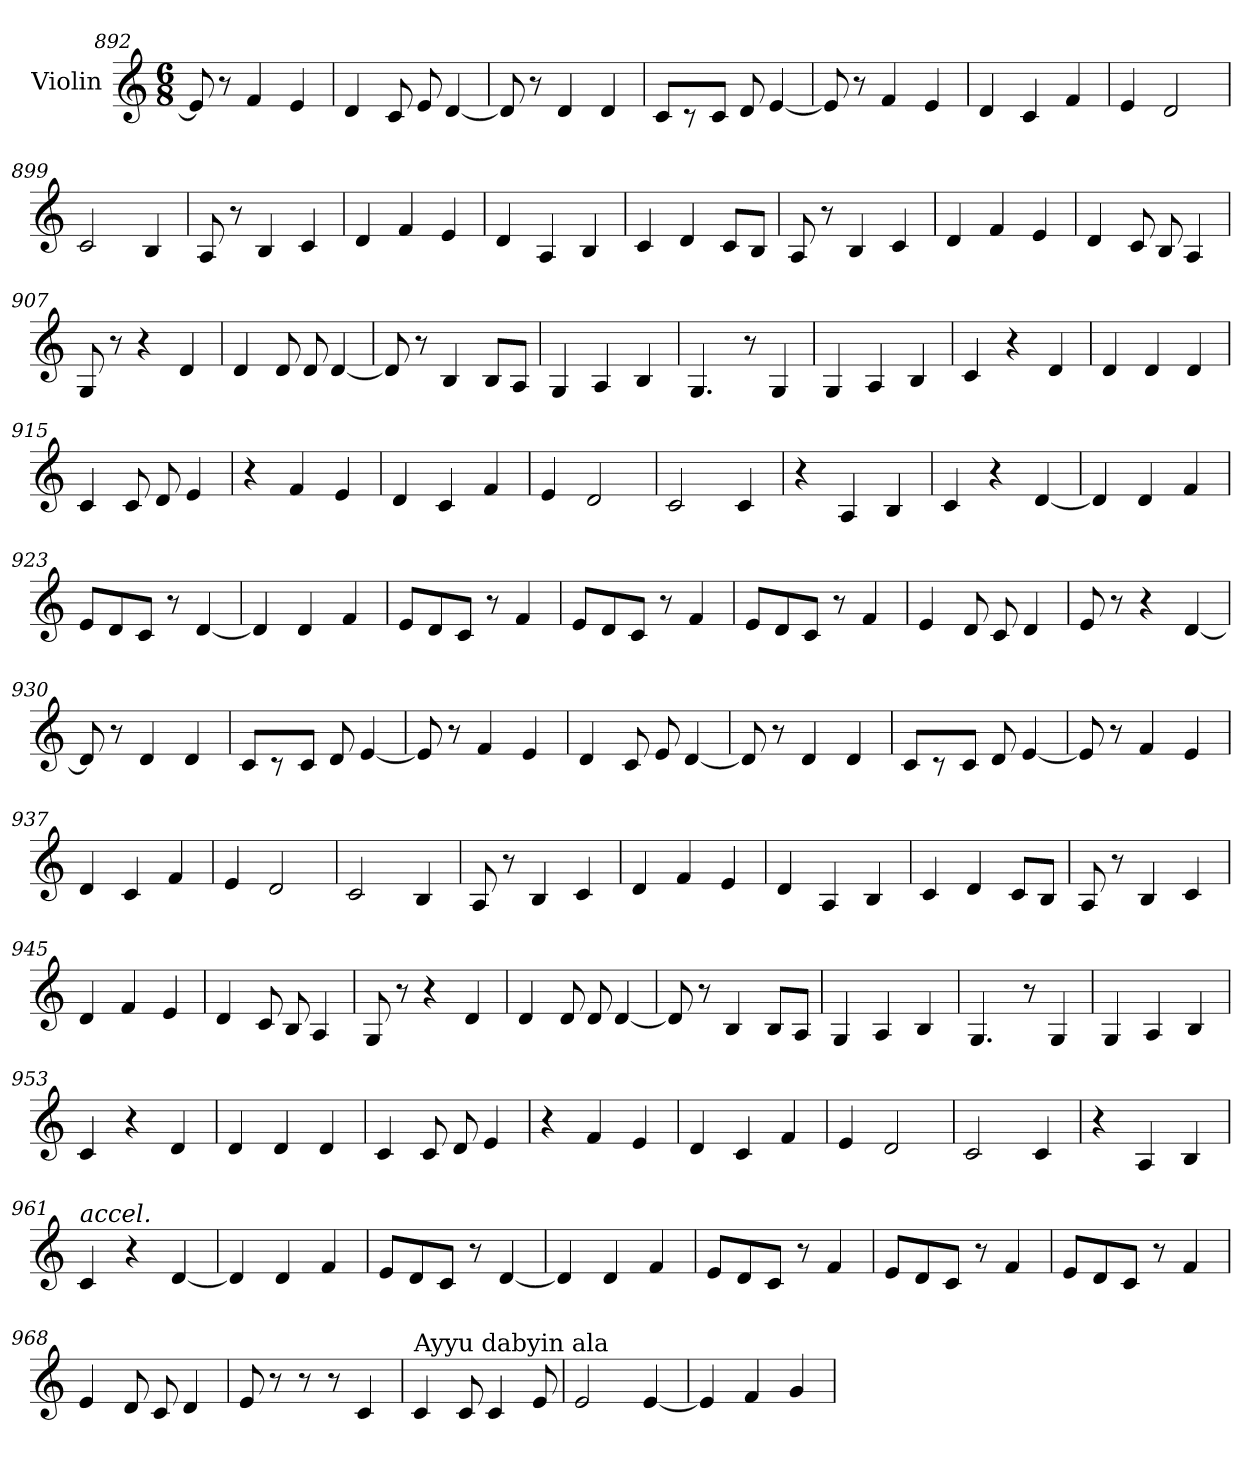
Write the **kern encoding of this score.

**kern
*part1
*staff1
*I"Violin
*clefG2
*k[]
*M6/8
=892
8e/]
8r
4f/
4e/
=893
4d/
8c/
8e/
[4d/
=894
8d/]
8r
4d/
4d/
=895
8c/L
8r
8c/J
8d/
[4e/
=896
8e/]
8r
4f/
4e/
=897
4d/
4c/
4f/
!!LO:LB:g=z
=898
4e/
2d/
=899
2c/
4B/
=900
8A/
8r
4B/
4c/
=901
4d/
4f/
4e/
=902
4d/
4A/
4B/
=903
4c/
4d/
8c/L
8B/J
=904
8A/
8r
4B/
4c/
!!LO:LB:g=z
=905
4d/
4f/
4e/
=906
4d/
8c/
8B/
4A/
=907
8G/
8r
4r
4d/
=908
4d/
8d/
8d/
[4d/
=909
8d/]
8r
4B/
8B/L
8A/J
=910
4G/
4A/
4B/
=911
4.G/
8r
4G/
!!LO:LB:g=z
=912
4G/
4A/
4B/
=913
4c/
4r
4d/
=914
4d/
4d/
4d/
=915
4c/
8c/
8d/
4e/
=916
4r
4f/
4e/
=917
4d/
4c/
4f/
=918
4e/
2d/
!!LO:PB:g=z
=919
2c/
4c/
=920
4r
4A/
4B/
=921
4c/
4r
[4d/
=922
4d/]
4d/
4f/
=923
8e/L
8d/
8c/J
8r
[4d/
=924
4d/]
4d/
4f/
=925
8e/L
8d/
8c/J
8r
4f/
!!LO:LB:g=z
=926
8e/L
8d/
8c/J
8r
4f/
=927
8e/L
8d/
8c/J
8r
4f/
=928
4e/
8d/
8c/
4d/
=929
8e/
8r
4r
[4d/
=930
8d/]
8r
4d/
4d/
=931
8c/L
8r
8c/J
8d/
[4e/
!!LO:LB:g=z
=932
8e/]
8r
4f/
4e/
=933
4d/
8c/
8e/
[4d/
=934
8d/]
8r
4d/
4d/
=935
8c/L
8r
8c/J
8d/
[4e/
=936
8e/]
8r
4f/
4e/
=937
4d/
4c/
4f/
=938
4e/
2d/
!!LO:LB:g=z
=939
2c/
4B/
=940
8A/
8r
4B/
4c/
=941
4d/
4f/
4e/
=942
4d/
4A/
4B/
=943
4c/
4d/
8c/L
8B/J
=944
8A/
8r
4B/
4c/
=945
4d/
4f/
4e/
!!LO:LB:g=z
=946
4d/
8c/
8B/
4A/
=947
8G/
8r
4r
4d/
=948
4d/
8d/
8d/
[4d/
=949
8d/]
8r
4B/
8B/L
8A/J
=950
4G/
4A/
4B/
=951
4.G/
8r
4G/
=952
4G/
4A/
4B/
!!LO:LB:g=z
=953
4c/
4r
4d/
=954
4d/
4d/
4d/
=955
4c/
8c/
8d/
4e/
=956
4r
4f/
4e/
=957
4d/
4c/
4f/
=958
4e/
2d/
=959
2c/
4c/
!!LO:LB:g=z
=960
4r
4A/
4B/
=961
!LO:TX:a:i:t=accel.
4c/
4r
[4d/
=962
4d/]
4d/
4f/
=963
8e/L
8d/
8c/J
8r
[4d/
=964
4d/]
4d/
4f/
=965
8e/L
8d/
8c/J
8r
4f/
!!LO:LB:g=z
=966
8e/L
8d/
8c/J
8r
4f/
=967
8e/L
8d/
8c/J
8r
4f/
=968
4e/
8d/
8c/
4d/
=969
*MM160
8e/
8r
8r
8r
4c/
=970
!LO:TX:a:t=Ayyu dabyin ala
4c/
8c/
4c/
8e/
=971
2e/
[4e/
!!LO:PB:g=z
=972
4e/]
4f/
4g/
=
*-
